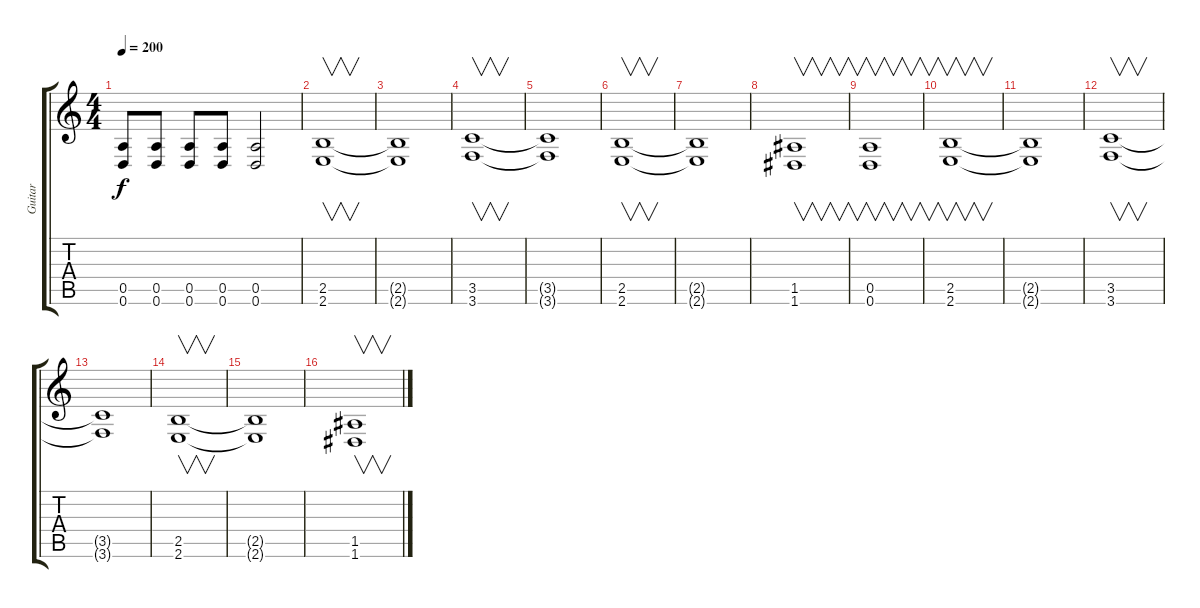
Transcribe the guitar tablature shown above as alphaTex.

\track ("Guitar" "Guitar") {instrument overdrivenguitar}
\staff {score tabs}
\tuning (E4 B3 G3 D3 A2 D2) {hide}
\ts (4 4)
\tempo 200
\clef g2
\ks c
(0.5 0.6).8{dy f} (0.5 0.6).8 (0.5 0.6).8 (0.5 0.6).8 (0.5 0.6).2 |
(2.5 2.6).1{v} |
(2.5{t} 2.6{t}).1 |
(3.5 3.6).1{v} |
(3.5{t} 3.6{t}).1 |
(2.5 2.6).1{v} |
(2.5{t} 2.6{t}).1 |
(1.5 1.6).1{v} |
(0.5 0.6).1{v} |
(2.5 2.6).1{v} |
(2.5{t} 2.6{t}).1 |
(3.5 3.6).1{v} |
(3.5{t} 3.6{t}).1 |
(2.5 2.6).1{v} |
(2.5{t} 2.6{t}).1 |
(1.5 1.6).1{v}
